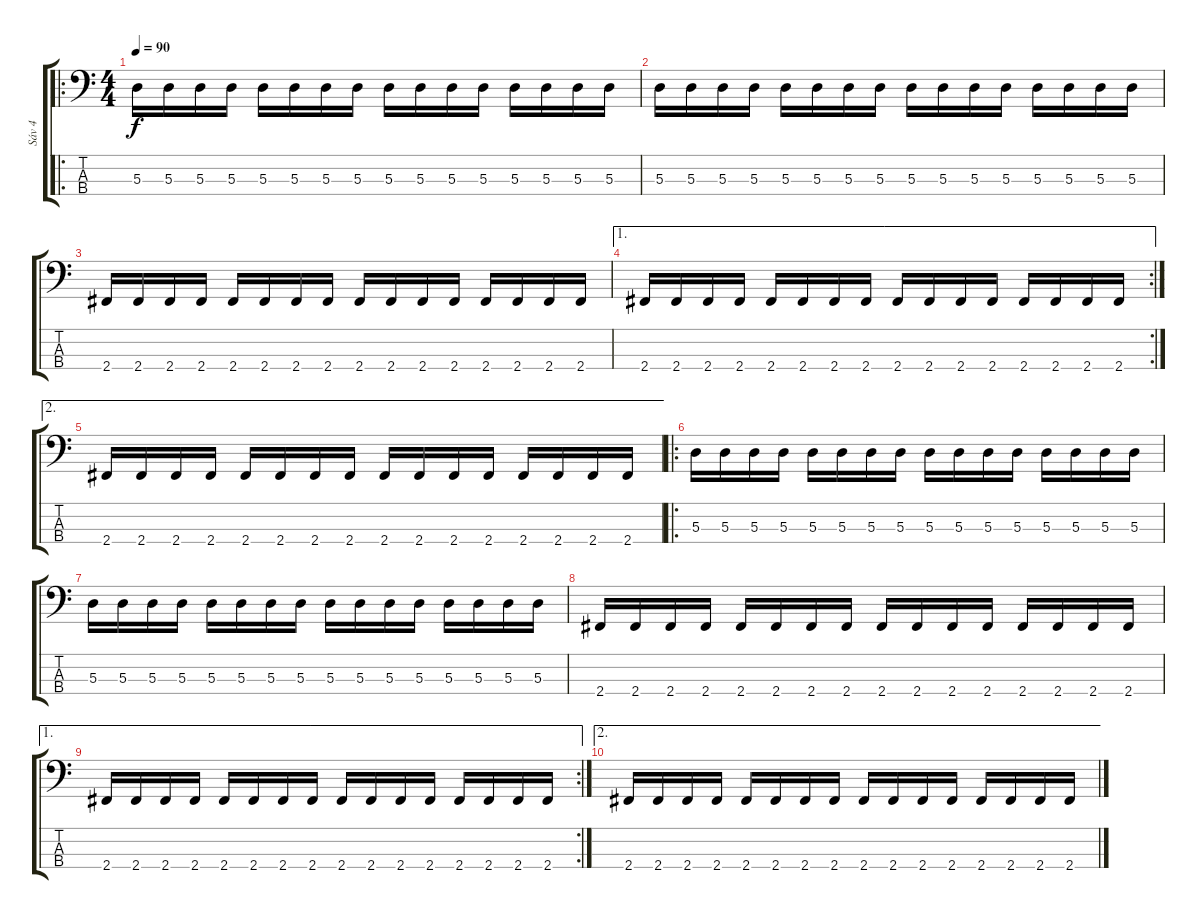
\track ("Sáv 4" "Sáv 4") {instrument electricbassfinger}
\staff {score tabs}
\tuning (G2 D2 A1 E1) {hide}
\ro
\ts (4 4)
\tempo 90
\clef f4
\ks c
5.3.16{dy f} 5.3.16 5.3.16 5.3.16 5.3.16 5.3.16 5.3.16 5.3.16 5.3.16 5.3.16 5.3.16 5.3.16 5.3.16 5.3.16 5.3.16 5.3.16 |
5.3.16 5.3.16 5.3.16 5.3.16 5.3.16 5.3.16 5.3.16 5.3.16 5.3.16 5.3.16 5.3.16 5.3.16 5.3.16 5.3.16 5.3.16 5.3.16 |
2.4.16 2.4.16 2.4.16 2.4.16 2.4.16 2.4.16 2.4.16 2.4.16 2.4.16 2.4.16 2.4.16 2.4.16 2.4.16 2.4.16 2.4.16 2.4.16 |
\ae 1
\rc 2
2.4.16 2.4.16 2.4.16 2.4.16 2.4.16 2.4.16 2.4.16 2.4.16 2.4.16 2.4.16 2.4.16 2.4.16 2.4.16 2.4.16 2.4.16 2.4.16 |
\ae 2
2.4.16 2.4.16 2.4.16 2.4.16 2.4.16 2.4.16 2.4.16 2.4.16 2.4.16 2.4.16 2.4.16 2.4.16 2.4.16 2.4.16 2.4.16 2.4.16 |
\ro
5.3.16 5.3.16 5.3.16 5.3.16 5.3.16 5.3.16 5.3.16 5.3.16 5.3.16 5.3.16 5.3.16 5.3.16 5.3.16 5.3.16 5.3.16 5.3.16 |
5.3.16 5.3.16 5.3.16 5.3.16 5.3.16 5.3.16 5.3.16 5.3.16 5.3.16 5.3.16 5.3.16 5.3.16 5.3.16 5.3.16 5.3.16 5.3.16 |
2.4.16 2.4.16 2.4.16 2.4.16 2.4.16 2.4.16 2.4.16 2.4.16 2.4.16 2.4.16 2.4.16 2.4.16 2.4.16 2.4.16 2.4.16 2.4.16 |
\ae 1
\rc 2
2.4.16 2.4.16 2.4.16 2.4.16 2.4.16 2.4.16 2.4.16 2.4.16 2.4.16 2.4.16 2.4.16 2.4.16 2.4.16 2.4.16 2.4.16 2.4.16 |
\ae 2
2.4.16 2.4.16 2.4.16 2.4.16 2.4.16 2.4.16 2.4.16 2.4.16 2.4.16 2.4.16 2.4.16 2.4.16 2.4.16 2.4.16 2.4.16 2.4.16
